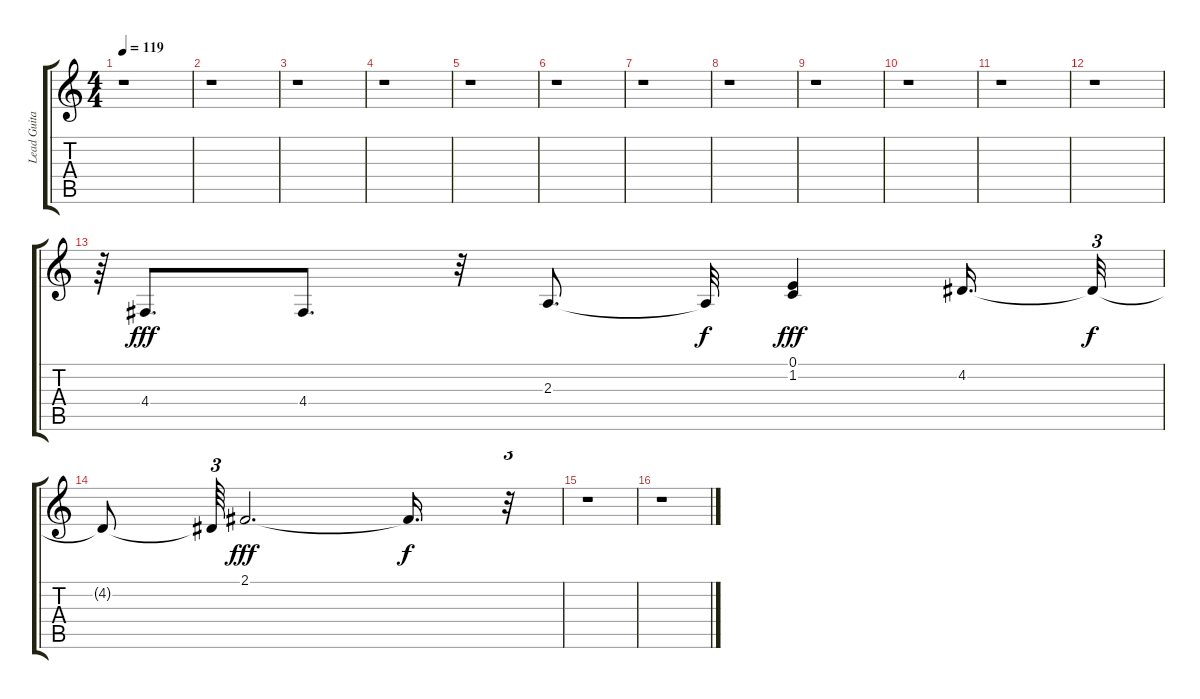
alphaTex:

\track ("Lead Guitar R                   " "Lead Guita") {instrument lead1square}
\staff {score tabs}
\tuning (E4 B3 G3 D3 A2 E2) {hide}
\ts (4 4)
\tempo 119
\clef g2
\ks c
r.1{dy f} |
r.1 |
r.1 |
r.1 |
r.1 |
r.1 |
r.1 |
r.1 |
r.1 |
r.1 |
r.1 |
r.1 |
r.64{tu (3 2)} 4.4.8{d dy fff} 4.4.8{d} r.32 2.3.8{d} 2.3{t}.32{dy f} (0.1 1.2).4{dy fff} 4.2.16{d} 4.2{t}.32{tu (3 2) dy f} |
4.2{t}.8 4.2{t}.64{tu (3 2)} 2.1.2{d dy fff} 2.1{t}.16{d dy f} r.32{tu (3 2)} |
r.1 |
r.1
